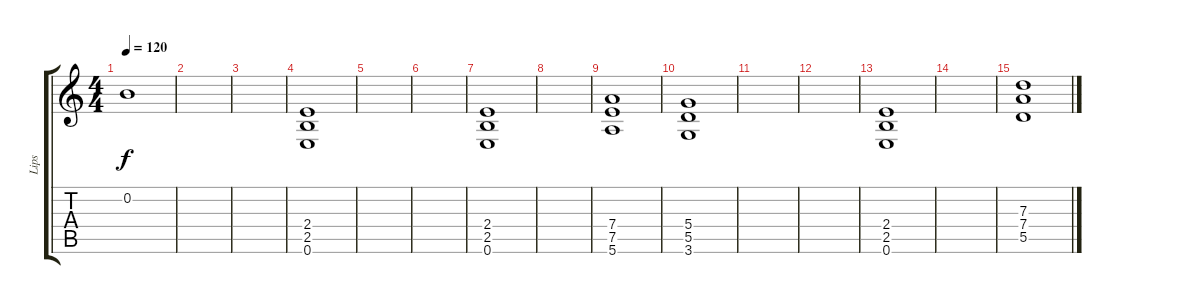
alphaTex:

\track ("Lips" "Lips") {instrument distortionguitar}
\staff {score tabs}
\tuning (E4 B3 G3 D3 A2 E2) {hide}
\ts (4 4)
\tempo 120
\clef g2
\ks c
0.2.1{dy f} |
|
|
(2.4 2.5 0.6).1 |
|
|
(2.4 2.5 0.6).1 |
|
(7.4 7.5 5.6).1 |
(5.4 5.5 3.6).1 |
|
|
(2.4 2.5 0.6).1 |
|
(7.3 7.4 5.5).1
